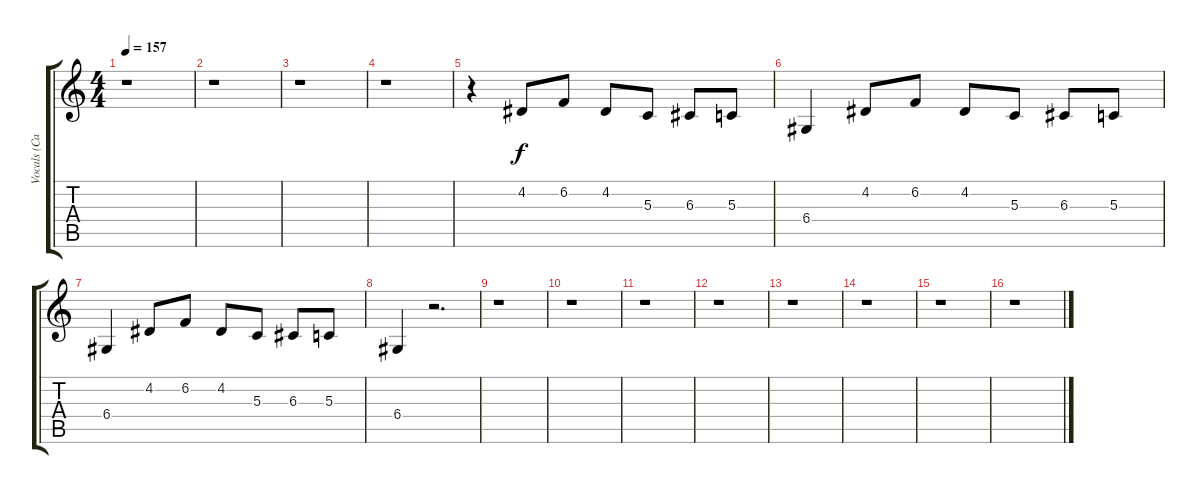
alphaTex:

\track ("Vocals (Carrie)" "Vocals (Ca") {instrument brightacousticpiano}
\staff {score tabs}
\tuning (E4 B3 G3 D3 A2 E2) {hide}
\ts (4 4)
\tempo 157
\clef g2
\ks c
r.1{dy f} |
r.1 |
r.1 |
r.1 |
r.4 4.2.8 6.2.8 4.2.8 5.3.8 6.3.8 5.3.8 |
6.4.4 4.2.8 6.2.8 4.2.8 5.3.8 6.3.8 5.3.8 |
6.4.4 4.2.8 6.2.8 4.2.8 5.3.8 6.3.8 5.3.8 |
6.4.4 r.2{d} |
r.1 |
r.1 |
r.1 |
r.1 |
r.1 |
r.1 |
r.1 |
r.1
